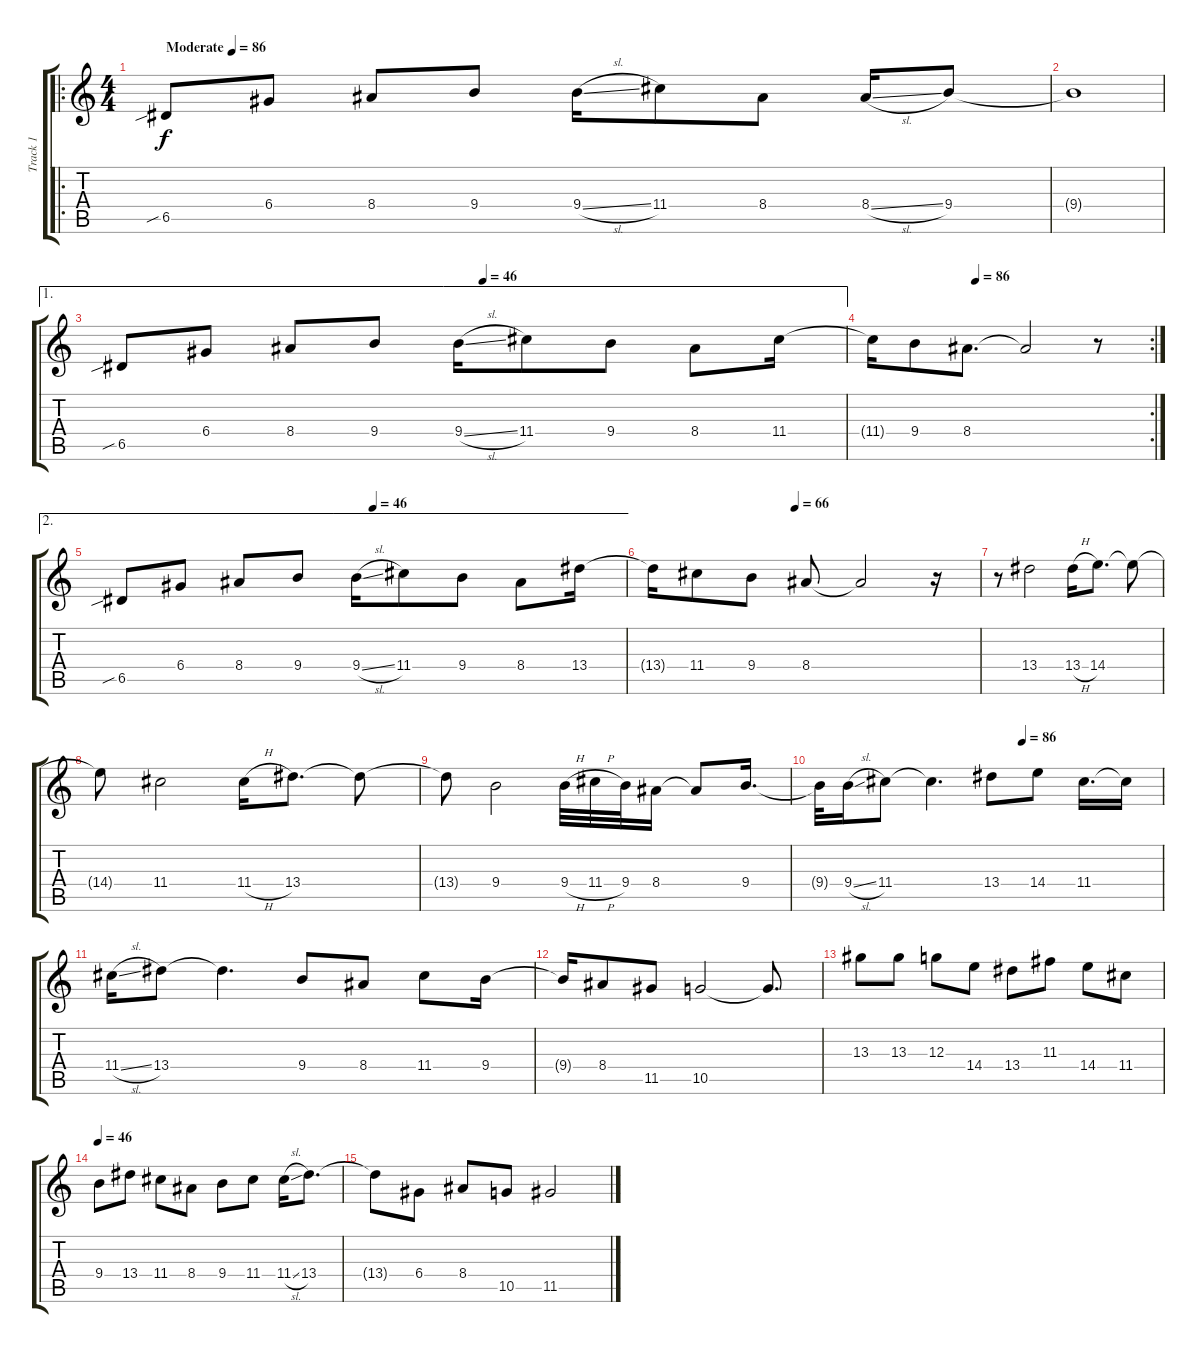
\track ("Track 1" "Track 1") {instrument acousticguitarsteel}
\staff {score tabs}
\tuning (E4 B3 G3 D3 A2 E2) {hide}
\ro
\ts (4 4)
\tempo (86 "Moderate")
\clef g2
\ks c
6.5{sib}.8{dy f instrument acousticguitarsteel} 6.4.8 8.4.8 9.4.8 9.4{sl}.16 11.4.8 8.4.8 8.4{sl}.16 9.4.8 |
9.4{t}.1 |
\ae 1
\tempo (46 0.5)
6.5{sib}.8 6.4.8 8.4.8 9.4.8 9.4{sl}.16 11.4.8 9.4.8 8.4.8 11.4.16 |
\rc 2
\tempo (86 0.375)
11.4{t}.16 9.4.8 8.4.8{d} 8.4{t}.2 r.8 |
\ae 2
\tempo (46 0.5)
6.5{sib}.8 6.4.8 8.4.8 9.4.8 9.4{sl}.16 11.4.8 9.4.8 8.4.8 13.4.16 |
\tempo (66 0.4375)
13.4{t}.16 11.4.8 9.4.8 8.4.8 8.4{t}.2 r.16 |
r.8 13.4.2 13.4{h}.16 14.4.8{d} 14.4{t}.8 |
14.4{t}.8 11.4.2 11.4{h}.16 13.4.8{d} 13.4{t}.8 |
13.4{t}.8 9.4.2 9.4{h}.32 11.4{h}.32 9.4.32 8.4.16 8.4{t}.8 9.4.16{d} |
\tempo (86 0.59375)
9.4{t}.32 9.4{sl}.16 11.4.8 11.4{t}.4{d} 13.4.8 14.4.8 11.4.16{d} 11.4{t}.16 |
11.4{sl}.16 13.4.8 13.4{t}.4{d} 9.4.8 8.4.8 11.4.8 9.4.16 |
9.4{t}.16 8.4.8 11.5.8 10.5.2 10.5{t}.8{d} |
13.3.8 13.3.8 12.3.8 14.4.8 13.4.8 11.3.8 14.4.8 11.4.8 |
\tempo 46
9.4.8 13.4.8 11.4.8 8.4.8 9.4.8 11.4.8 11.4{sl}.16 13.4.8{d} |
13.4{t}.8 6.4.8 8.4.8 10.5.8 11.5.2
